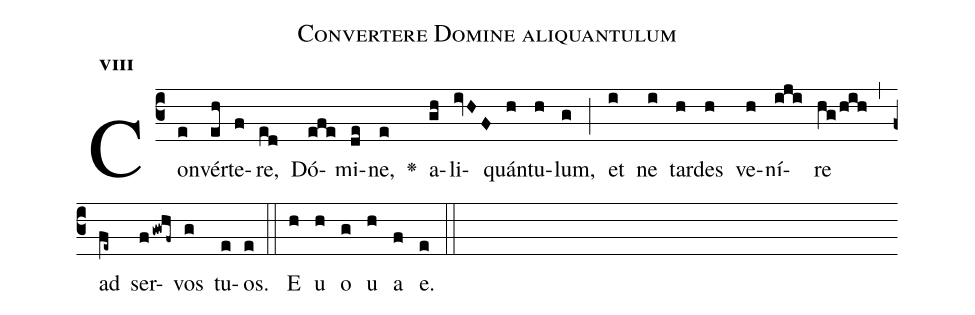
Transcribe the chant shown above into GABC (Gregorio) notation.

name:Convertere Domine aliquantulum;
office-part:Antiphona;
mode:8;
%%
initial-style: 1;
name: Convertere Domine aliquantulum
book: Antiphonae & Responsoria/Tomus I, p. 62;
occasion: Post diem 16 Dec Feria V;
office-part: Laudes Ant 3;
user-notes: ;
commentary: ;
annotation: 8g;
centering-scheme: english;
fontsize: 12;
font: OFLSortsMillGoudy;
height: 11;
width: 4.5;
%%
(c3)Con(e)vér(eh)te(f)re,(ed) Dó(efe)mi(de)ne,(e) <v>\greheightstar</v>() a(gh)li(ivHF)quán(h)tu(h)lum,(g) (;) et(i) ne(i) tar(h)des(h) ve(h)ní(iji)re(hg/hih) (,) ad(fe~) ser(fgwhf~)vos(g) tu(e)os.(e) (::)
E(h) u(h) o(g) u(h) a(f) e.(e) (::)
